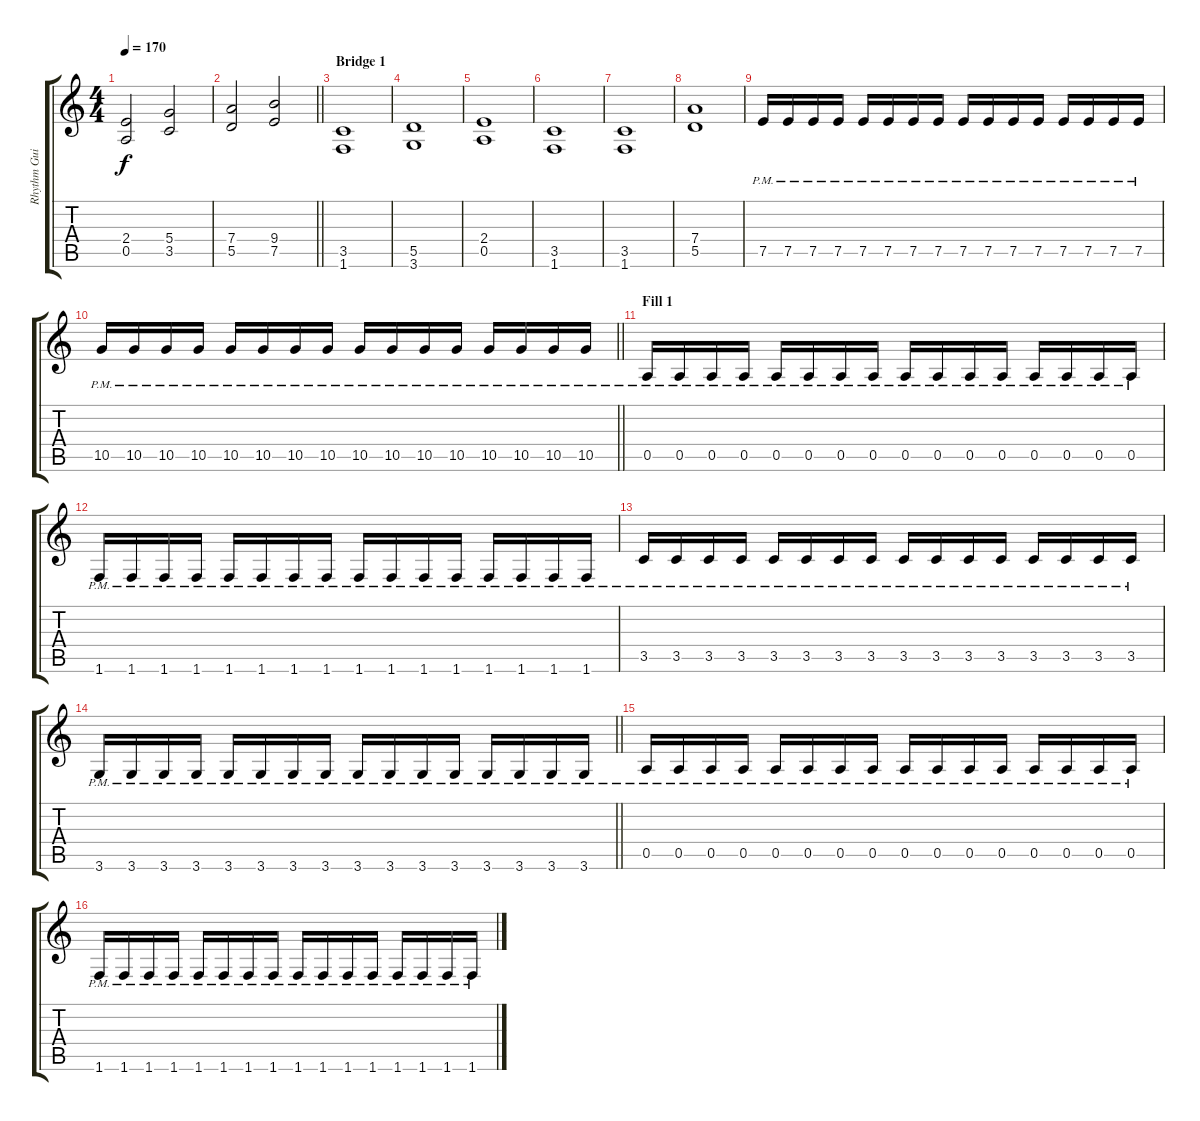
\track ("Rhythm Guitar 1: Juha-Pekka Alanen" "Rhythm Gui") {instrument distortionguitar}
\staff {score tabs}
\tuning (E4 B3 G3 D3 A2 E2) {hide}
\ts (4 4)
\tempo 170
\clef g2
\ks aminor
(2.4 0.5).2{dy f} (5.4 3.5).2 |
\barLineRight lightlight
(7.4 5.5).2 (9.4 7.5).2 |
\section ("" "Bridge 1")
(3.5 1.6).1 |
(5.5 3.6).1 |
(2.4 0.5).1 |
(3.5 1.6).1 |
(3.5 1.6).1 |
(7.4 5.5).1 |
7.5{pm}.16 7.5{pm}.16 7.5{pm}.16 7.5{pm}.16 7.5{pm}.16 7.5{pm}.16 7.5{pm}.16 7.5{pm}.16 7.5{pm}.16 7.5{pm}.16 7.5{pm}.16 7.5{pm}.16 7.5{pm}.16 7.5{pm}.16 7.5{pm}.16 7.5{pm}.16 |
\barLineRight lightlight
10.5{pm}.16 10.5{pm}.16 10.5{pm}.16 10.5{pm}.16 10.5{pm}.16 10.5{pm}.16 10.5{pm}.16 10.5{pm}.16 10.5{pm}.16 10.5{pm}.16 10.5{pm}.16 10.5{pm}.16 10.5{pm}.16 10.5{pm}.16 10.5{pm}.16 10.5{pm}.16 |
\section ("" "Fill 1")
0.5{pm}.16 0.5{pm}.16 0.5{pm}.16 0.5{pm}.16 0.5{pm}.16 0.5{pm}.16 0.5{pm}.16 0.5{pm}.16 0.5{pm}.16 0.5{pm}.16 0.5{pm}.16 0.5{pm}.16 0.5{pm}.16 0.5{pm}.16 0.5{pm}.16 0.5{pm}.16 |
1.6{pm}.16 1.6{pm}.16 1.6{pm}.16 1.6{pm}.16 1.6{pm}.16 1.6{pm}.16 1.6{pm}.16 1.6{pm}.16 1.6{pm}.16 1.6{pm}.16 1.6{pm}.16 1.6{pm}.16 1.6{pm}.16 1.6{pm}.16 1.6{pm}.16 1.6{pm}.16 |
3.5{pm}.16 3.5{pm}.16 3.5{pm}.16 3.5{pm}.16 3.5{pm}.16 3.5{pm}.16 3.5{pm}.16 3.5{pm}.16 3.5{pm}.16 3.5{pm}.16 3.5{pm}.16 3.5{pm}.16 3.5{pm}.16 3.5{pm}.16 3.5{pm}.16 3.5{pm}.16 |
\barLineRight lightlight
3.6{pm}.16 3.6{pm}.16 3.6{pm}.16 3.6{pm}.16 3.6{pm}.16 3.6{pm}.16 3.6{pm}.16 3.6{pm}.16 3.6{pm}.16 3.6{pm}.16 3.6{pm}.16 3.6{pm}.16 3.6{pm}.16 3.6{pm}.16 3.6{pm}.16 3.6{pm}.16 |
0.5{pm}.16 0.5{pm}.16 0.5{pm}.16 0.5{pm}.16 0.5{pm}.16 0.5{pm}.16 0.5{pm}.16 0.5{pm}.16 0.5{pm}.16 0.5{pm}.16 0.5{pm}.16 0.5{pm}.16 0.5{pm}.16 0.5{pm}.16 0.5{pm}.16 0.5{pm}.16 |
1.6{pm}.16 1.6{pm}.16 1.6{pm}.16 1.6{pm}.16 1.6{pm}.16 1.6{pm}.16 1.6{pm}.16 1.6{pm}.16 1.6{pm}.16 1.6{pm}.16 1.6{pm}.16 1.6{pm}.16 1.6{pm}.16 1.6{pm}.16 1.6{pm}.16 1.6{pm}.16
